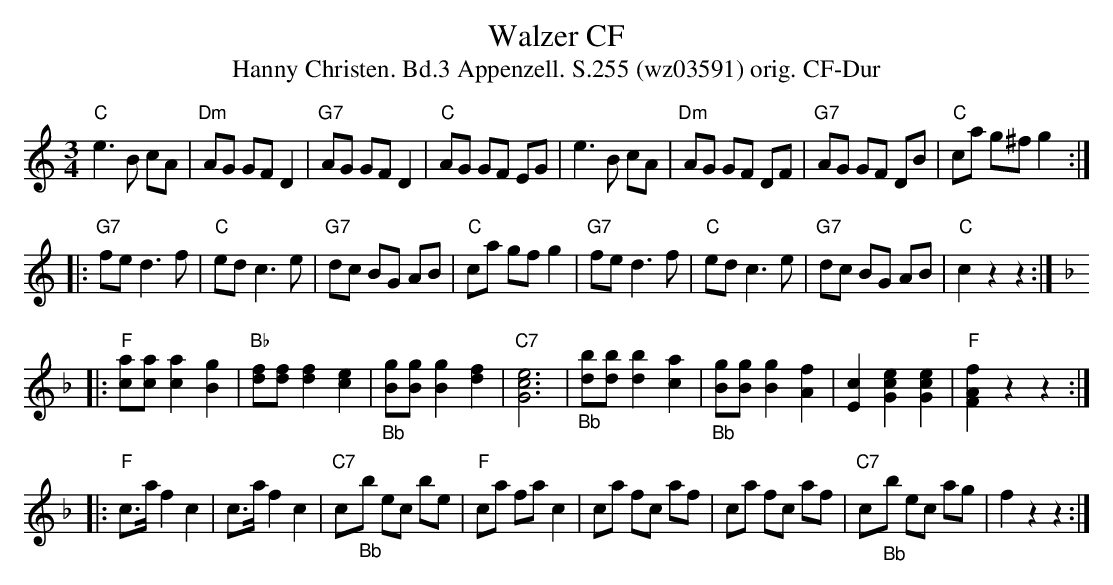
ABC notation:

X:1
T:Walzer CF
T:Hanny Christen. Bd.3 Appenzell. S.255 (wz03591) orig. CF-Dur
M:3/4
L:1/8
K:C %%MIDI gchordon
"C"e3 B cA | "Dm"AG GF D2 | "G7"AG GF D2 | "C"AG GF EG | \
   e3 B cA | "Dm"AG GF DF | "G7"AG GF DB | "C"ca g^f g2 :|
|: "G7"fe d3 f | "C"ed c3 e | "G7"dc BG AB | "C"ca gf g2 | \
   "G7"fe d3 f | "C"ed c3 e | "G7"dc BG AB | "C"c2 z2 z2 :|
K:F %%MIDI gchordon
|: "F"[ca][ca] [ca]2 [Bg]2 | "Bb"[df][df] [df]2 [ce]2 | "_Bb"[Bg][Bg] [Bg]2 [df]2 | "C7"[Gce]6 | \
      "_Bb"[db][db] [db]2 [ca]2 | "_Bb"[Bg][Bg] [Bg]2 [Af]2 | [Ec]2 [Gce]2 [Gce]2 | "F"[FAf]2 z2 z2 :|
|: "F"c>a f2 c2 | c>a f2 c2 | "C7"c"_Bb"b ec be | "F"ca fa c2 | \
      ca fc af | ca fc af | "C7"c"_Bb"b ec ag | f2 z2 z2 :|
